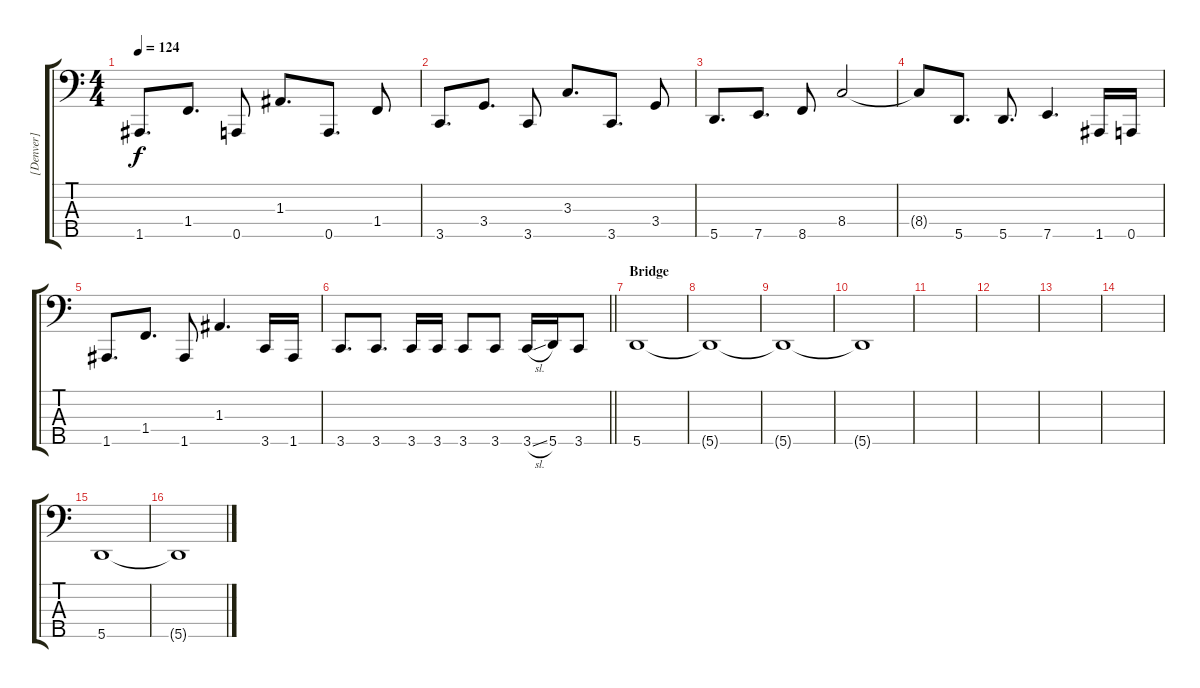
\track ("[Denver]" "[Denver]") {solo instrument electricbassfinger}
\staff {score tabs}
\tuning (G2 D2 A1 E1 A0) {hide}
\ts (4 4)
\tempo 124
\clef f4
\ks c
1.5.8{d dy f} 1.4.8{d} 0.5.8 1.3.8{d} 0.5.8{d} 1.4.8 |
3.5.8{d} 3.4.8{d} 3.5.8 3.3.8{d} 3.5.8{d} 3.4.8 |
5.5.8{d} 7.5.8{d} 8.5.8 8.4.2 |
8.4{t}.8 5.5.8{d} 5.5.8{d} 7.5.4{d} 1.5.16 0.5.16 |
1.5.8{d} 1.4.8{d} 1.5.8 1.3.4{d} 3.5.16 1.5.16 |
\barLineRight lightlight
3.5.8{d} 3.5.8{d} 3.5.16 3.5.16 3.5.8 3.5.8 3.5{sl}.16 5.5.16 3.5.8 |
\section ("" "Bridge")
5.5.1 |
5.5{t}.1 |
5.5{t}.1 |
5.5{t}.1 |
|
|
|
|
5.5.1 |
5.5{t}.1
